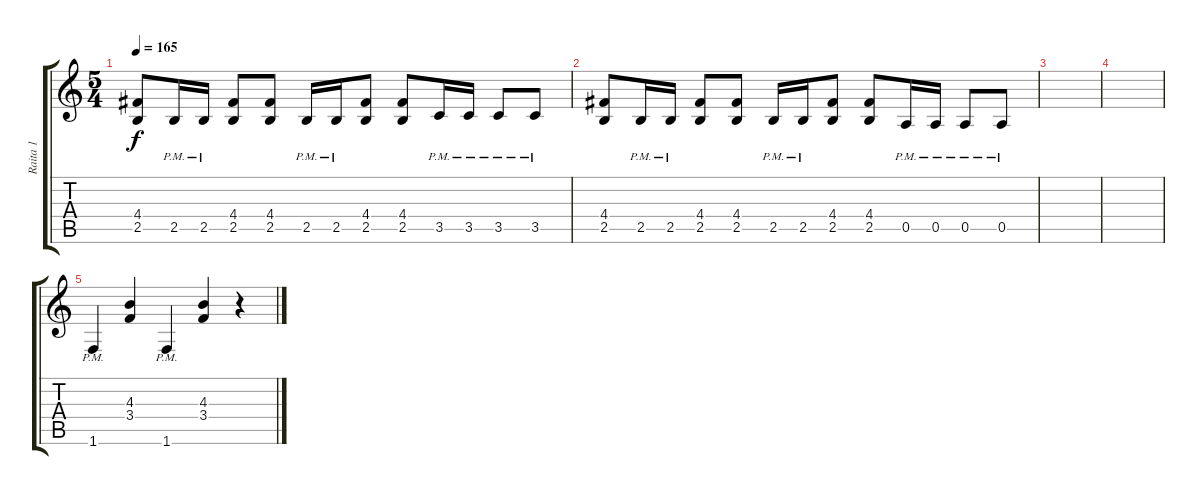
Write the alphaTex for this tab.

\track ("Raita 1" "Raita 1") {instrument distortionguitar}
\staff {score tabs}
\tuning (E4 B3 G3 D3 A2 E2) {hide}
\ts (5 4)
\tempo 165
\clef g2
\ks c
(4.4 2.5).8{dy f} 2.5{pm}.16 2.5{pm}.16 (4.4 2.5).8 (4.4 2.5).8 2.5{pm}.16 2.5{pm}.16 (4.4 2.5).8 (4.4 2.5).8 3.5{pm}.16 3.5{pm}.16 3.5{pm}.8 3.5{pm}.8 |
(4.4 2.5).8 2.5{pm}.16 2.5{pm}.16 (4.4 2.5).8 (4.4 2.5).8 2.5{pm}.16 2.5{pm}.16 (4.4 2.5).8 (4.4 2.5).8 0.5{pm}.16 0.5{pm}.16 0.5{pm}.8 0.5{pm}.8 |
|
|
1.6{pm}.4 (4.3 3.4).4 1.6{pm}.4 (4.3 3.4).4 r.4
